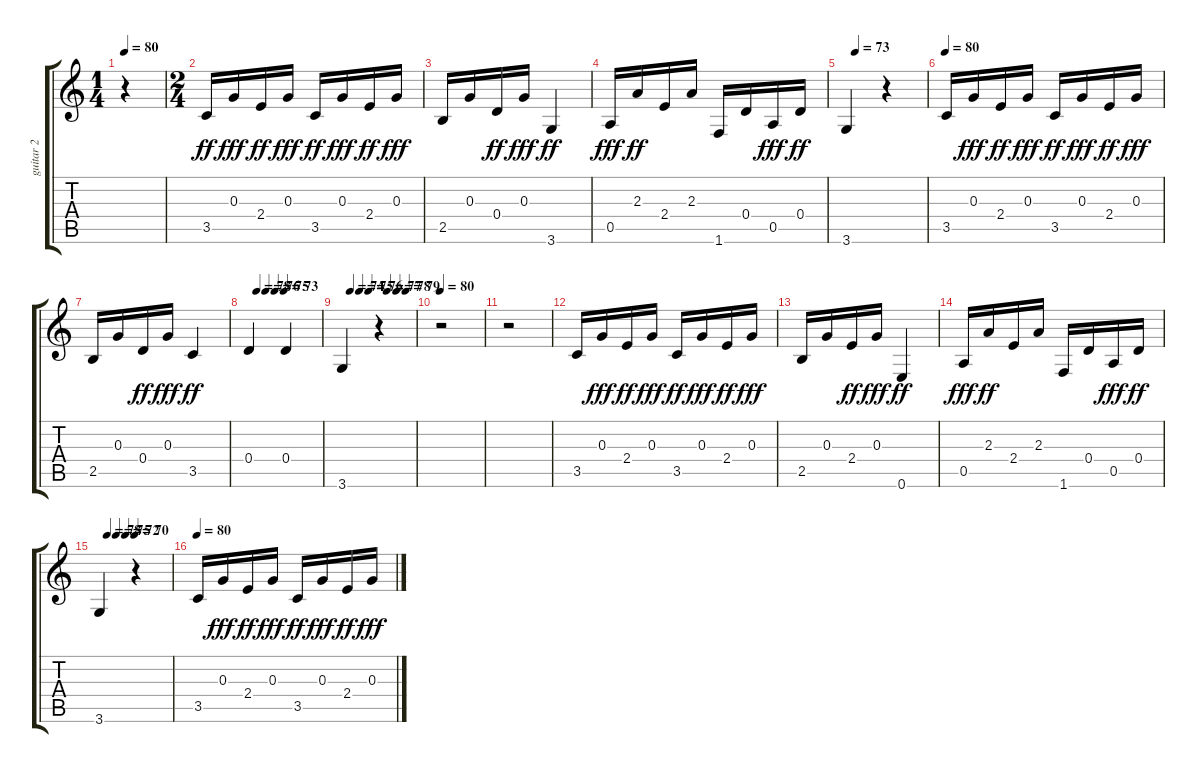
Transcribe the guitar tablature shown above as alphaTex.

\track ("guitar 2" "guitar 2") {instrument acousticguitarnylon}
\staff {score tabs}
\tuning (E4 B3 G3 D3 A2 E2) {hide}
\ts (1 4)
\tempo 80
\clef g2
\ks c
r.4{dy ff instrument acousticguitarnylon} |
\ts (2 4)
3.5.16 0.3.16{dy fff} 2.4.16{dy ff} 0.3.16{dy fff} 3.5.16{dy ff} 0.3.16{dy fff} 2.4.16{dy ff} 0.3.16{dy fff} |
2.5.16 0.3.16 0.4.16{dy ff} 0.3.16{dy fff} 3.6.4{dy ff} |
0.5.16{dy fff} 2.3.16{dy ff} 2.4.16 2.3.16 1.6.16 0.4.16 0.5.16{dy fff} 0.4.16{dy ff} |
\tempo (73 0.125)
3.6.4 r.4 |
\tempo 80
3.5.16 0.3.16{dy fff} 2.4.16{dy ff} 0.3.16{dy fff} 3.5.16{dy ff} 0.3.16{dy fff} 2.4.16{dy ff} 0.3.16{dy fff} |
2.5.16 0.3.16 0.4.16{dy ff} 0.3.16{dy fff} 3.5.4{dy ff} |
\tempo (78 0.125)
\tempo (76 0.25)
\tempo (75 0.375)
\tempo (73 0.5)
0.4.4 0.4.4 |
\tempo (74 0.125)
\tempo (75 0.25)
\tempo (76 0.375)
\tempo (77 0.625)
\tempo (78 0.75)
\tempo (79 0.875)
3.6.4 r.4 |
\tempo 80
r.2 |
r.2 |
3.5.16 0.3.16{dy fff} 2.4.16{dy ff} 0.3.16{dy fff} 3.5.16{dy ff} 0.3.16{dy fff} 2.4.16{dy ff} 0.3.16{dy fff} |
2.5.16 0.3.16 2.4.16{dy ff} 0.3.16{dy fff} 0.6.4{dy ff} |
0.5.16{dy fff} 2.3.16{dy ff} 2.4.16 2.3.16 1.6.16 0.4.16 0.5.16{dy fff} 0.4.16{dy ff} |
\tempo (78 0.125)
\tempo (75 0.25)
\tempo (72 0.375)
\tempo (70 0.5)
3.6.4 r.4 |
\tempo 80
3.5.16 0.3.16{dy fff} 2.4.16{dy ff} 0.3.16{dy fff} 3.5.16{dy ff} 0.3.16{dy fff} 2.4.16{dy ff} 0.3.16{dy fff}
